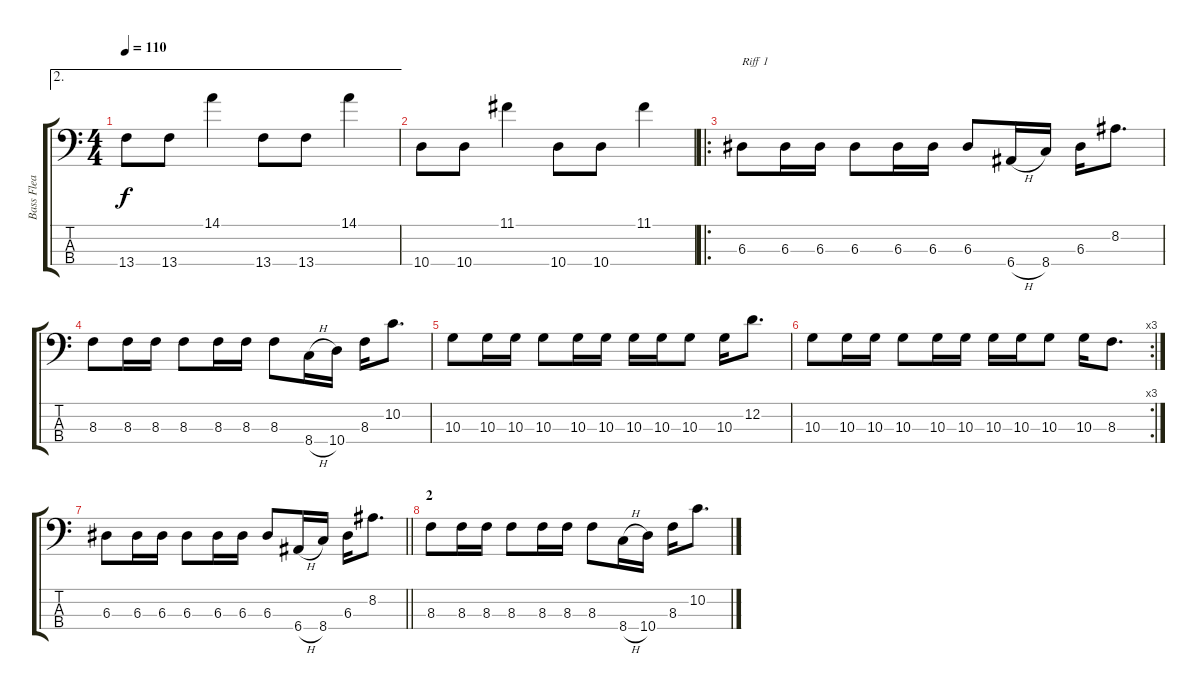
\track ("Bass Flea" "Bass Flea") {instrument electricbasspick}
\staff {score tabs}
\tuning (G2 D2 A1 E1) {hide}
\ae 2
\ts (4 4)
\tempo 110
\clef f4
\ks c
13.4.8{dy f} 13.4.8 14.1.4 13.4.8 13.4.8 14.1.4 |
10.4.8 10.4.8 11.1.4 10.4.8 10.4.8 11.1.4 |
\ro
6.3.8{txt "Riff 1"} 6.3.16 6.3.16 6.3.8 6.3.16 6.3.16 6.3.8 6.4{h}.16 8.4.16 6.3.16 8.2.8{d} |
8.3.8 8.3.16 8.3.16 8.3.8 8.3.16 8.3.16 8.3.8 8.4{h}.16 10.4.16 8.3.16 10.2.8{d} |
10.3.8 10.3.16 10.3.16 10.3.8 10.3.16 10.3.16 10.3.16 10.3.16 10.3.8 10.3.16 12.2.8{d} |
\rc 3
10.3.8 10.3.16 10.3.16 10.3.8 10.3.16 10.3.16 10.3.16 10.3.16 10.3.8 10.3.16 8.3.8{d} |
\barLineRight lightlight
6.3.8 6.3.16 6.3.16 6.3.8 6.3.16 6.3.16 6.3.8 6.4{h}.16 8.4.16 6.3.16 8.2.8{d} |
\section ("" "2")
8.3.8 8.3.16 8.3.16 8.3.8 8.3.16 8.3.16 8.3.8 8.4{h}.16 10.4.16 8.3.16 10.2.8{d}
